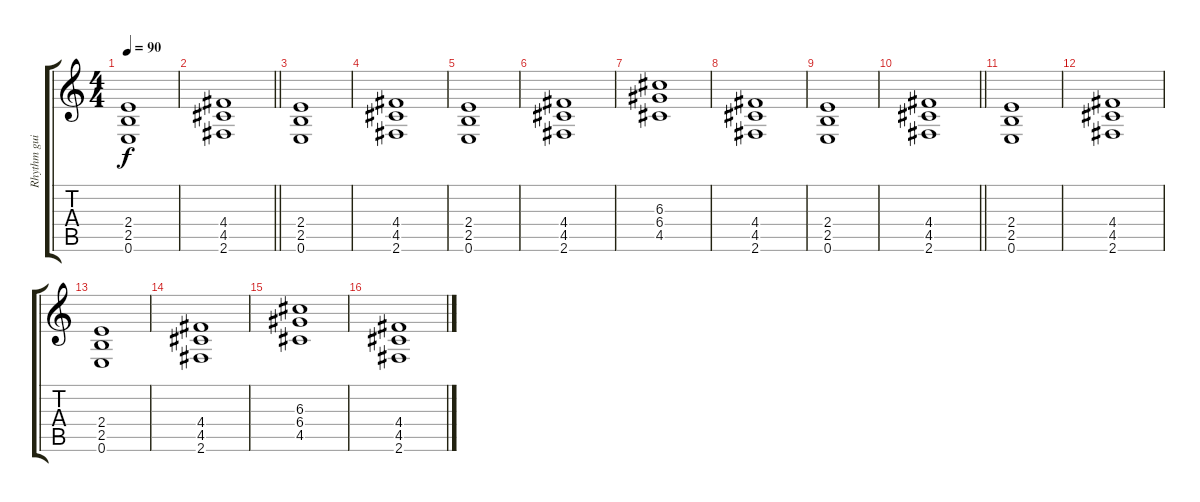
\track ("Rhythm guitar" "Rhythm gui") {instrument distortionguitar}
\staff {score tabs}
\tuning (E4 B3 G3 D3 A2 E2) {hide}
\ts (4 4)
\tempo 90
\clef g2
\ks c
(2.4 2.5 0.6).1{dy f} |
\barLineRight lightlight
(4.4 4.5 2.6).1 |
(2.4 2.5 0.6).1 |
(4.4 4.5 2.6).1 |
(2.4 2.5 0.6).1 |
(4.4 4.5 2.6).1 |
(6.3 6.4 4.5).1 |
(4.4 4.5 2.6).1 |
(2.4 2.5 0.6).1 |
\barLineRight lightlight
(4.4 4.5 2.6).1 |
(2.4 2.5 0.6).1 |
(4.4 4.5 2.6).1 |
(2.4 2.5 0.6).1 |
(4.4 4.5 2.6).1 |
(6.3 6.4 4.5).1 |
(4.4 4.5 2.6).1
